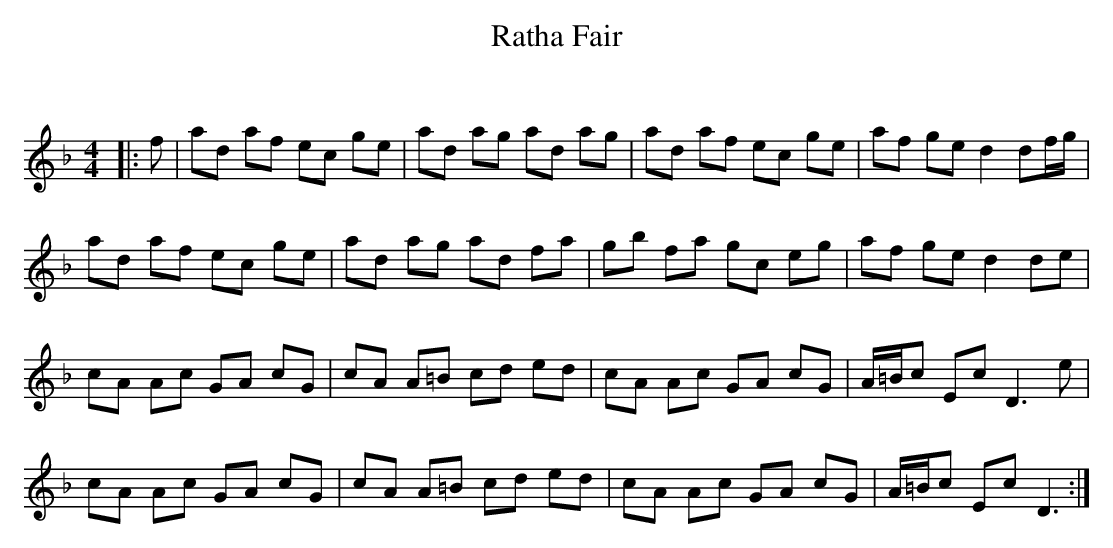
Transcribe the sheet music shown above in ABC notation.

X:1
T: Ratha Fair
C:
Q: 232
K:Dm
M:4/4
L:1/8
|:f|ad af ec ge|ad ag ad ag|ad af ec ge|af ge d2 df1/2g1/2|
ad af ec ge|ad ag ad fa|gb fa gc eg|af ge d2 de|
cA Ac GA cG|cA A=B cd ed|cA Ac GA cG|A1/2=B1/2c Ec D3e|
cA Ac GA cG|cA A=B cd ed|cA Ac GA cG|A1/2=B1/2c Ec D3:|
